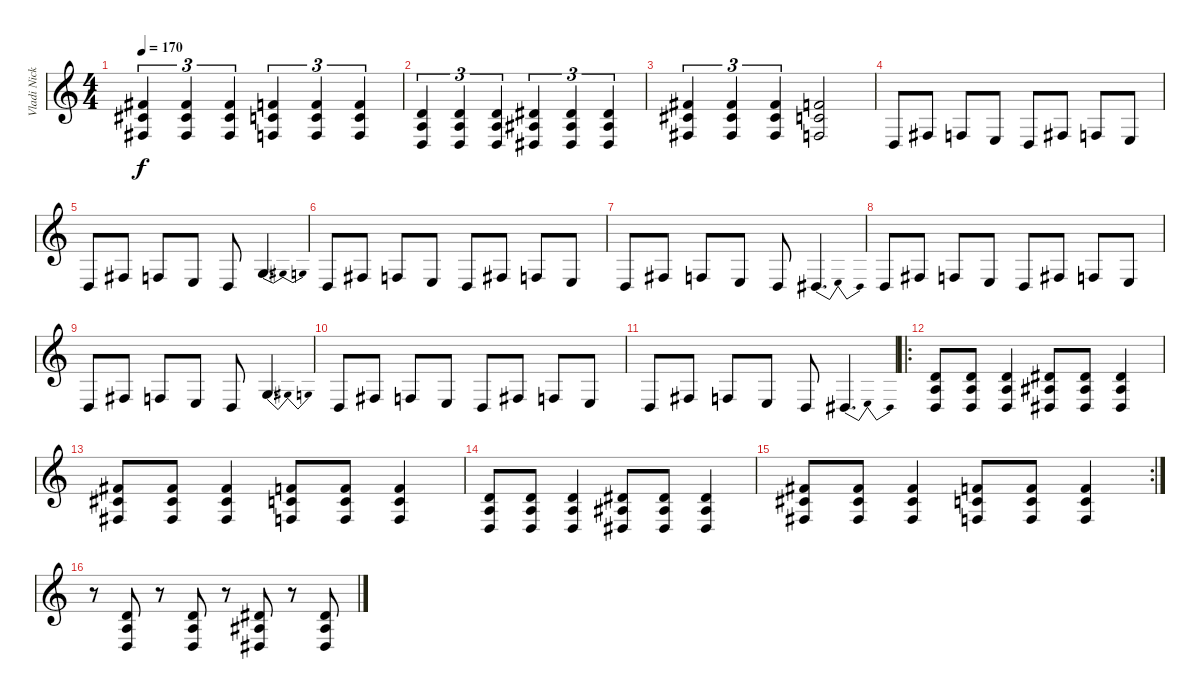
\track ("Vladi Nickson" "Vladi Nick") {instrument overdrivenguitar}
\staff {score}
\tuning (E4 B3 G3 D3 A2 D2) {hide}
\ts (4 4)
\tempo 170
\clef g2
\ks c
(4.4 4.5 4.6).4{tu (3 2) dy f} (4.4 4.5 4.6).4{tu (3 2)} (4.4 4.5 4.6).4{tu (3 2)} (3.4 3.5 3.6).4{tu (3 2)} (3.4 3.5 3.6).4{tu (3 2)} (3.4 3.5 3.6).4{tu (3 2)} |
(0.4 0.5 0.6).4{tu (3 2)} (0.4 0.5 0.6).4{tu (3 2)} (0.4 0.5 0.6).4{tu (3 2)} (1.4 1.5 1.6).4{tu (3 2)} (1.4 1.5 1.6).4{tu (3 2)} (1.4 1.5 1.6).4{tu (3 2)} |
(4.4 4.5 4.6).4{tu (3 2)} (4.4 4.5 4.6).4{tu (3 2)} (4.4 4.5 4.6).4{tu (3 2)} (3.4 3.5 3.6).2 |
0.6.8 4.6.8 3.6.8 2.6.8 0.6.8 4.6.8 3.6.8 2.6.8 |
0.6.8 4.6.8 3.6.8 2.6.8 0.6.8 5.6{be (bendrelease 0 0 30 2 30 2 60 0)}.4{d} |
0.6.8 4.6.8 3.6.8 2.6.8 0.6.8 4.6.8 3.6.8 2.6.8 |
0.6.8 4.6.8 3.6.8 2.6.8 0.6.8 1.6{be (bendrelease 0 0 30 2 30 2 60 0)}.4{d} |
0.6.8 4.6.8 3.6.8 2.6.8 0.6.8 4.6.8 3.6.8 2.6.8 |
0.6.8 4.6.8 3.6.8 2.6.8 0.6.8 5.6{be (bendrelease 0 0 30 2 30 2 60 0)}.4{d} |
0.6.8 4.6.8 3.6.8 2.6.8 0.6.8 4.6.8 3.6.8 2.6.8 |
0.6.8 4.6.8 3.6.8 2.6.8 0.6.8 1.6{be (bendrelease 0 0 30 2 30 2 60 0)}.4{d} |
\ro
(0.4 0.5 0.6).8 (0.4 0.5 0.6).8 (0.4 0.5 0.6).4 (1.4 1.5 1.6).8 (1.4 1.5 1.6).8 (1.4 1.5 1.6).4 |
(4.4 4.5 4.6).8 (4.4 4.5 4.6).8 (4.4 4.5 4.6).4 (3.4 3.5 3.6).8 (3.4 3.5 3.6).8 (3.4 3.5 3.6).4 |
(0.4 0.5 0.6).8 (0.4 0.5 0.6).8 (0.4 0.5 0.6).4 (1.4 1.5 1.6).8 (1.4 1.5 1.6).8 (1.4 1.5 1.6).4 |
\rc 2
(4.4 4.5 4.6).8 (4.4 4.5 4.6).8 (4.4 4.5 4.6).4 (3.4 3.5 3.6).8 (3.4 3.5 3.6).8 (3.4 3.5 3.6).4 |
r.8 (0.4 0.5 0.6).8 r.8 (0.4 0.5 0.6).8 r.8 (1.4 1.5 1.6).8 r.8 (1.4 1.5 1.6).8
